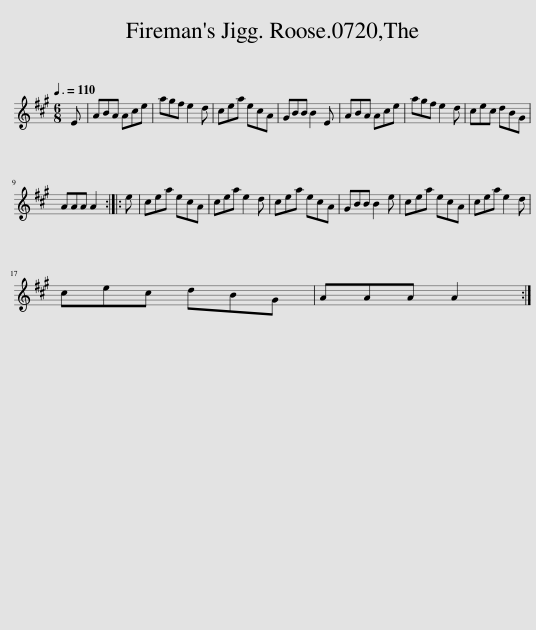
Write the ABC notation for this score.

X:1
L:1/8
Q:3/8=110
M:6/8
I:linebreak $
K:A
V:1 treble
V:1
 E | ABA Ace | agf e2 d | cea ecA | GBB B2 E | %5
 ABA Ace | agf e2 d | cec dBG |$ AAA A2 :: e | %10
 cea ecA | cea e2 d | cea ecA | GBB B2 e | cea ecA | %15
 cea e2 d |$ cec dBG | AAA A2 :| %18
